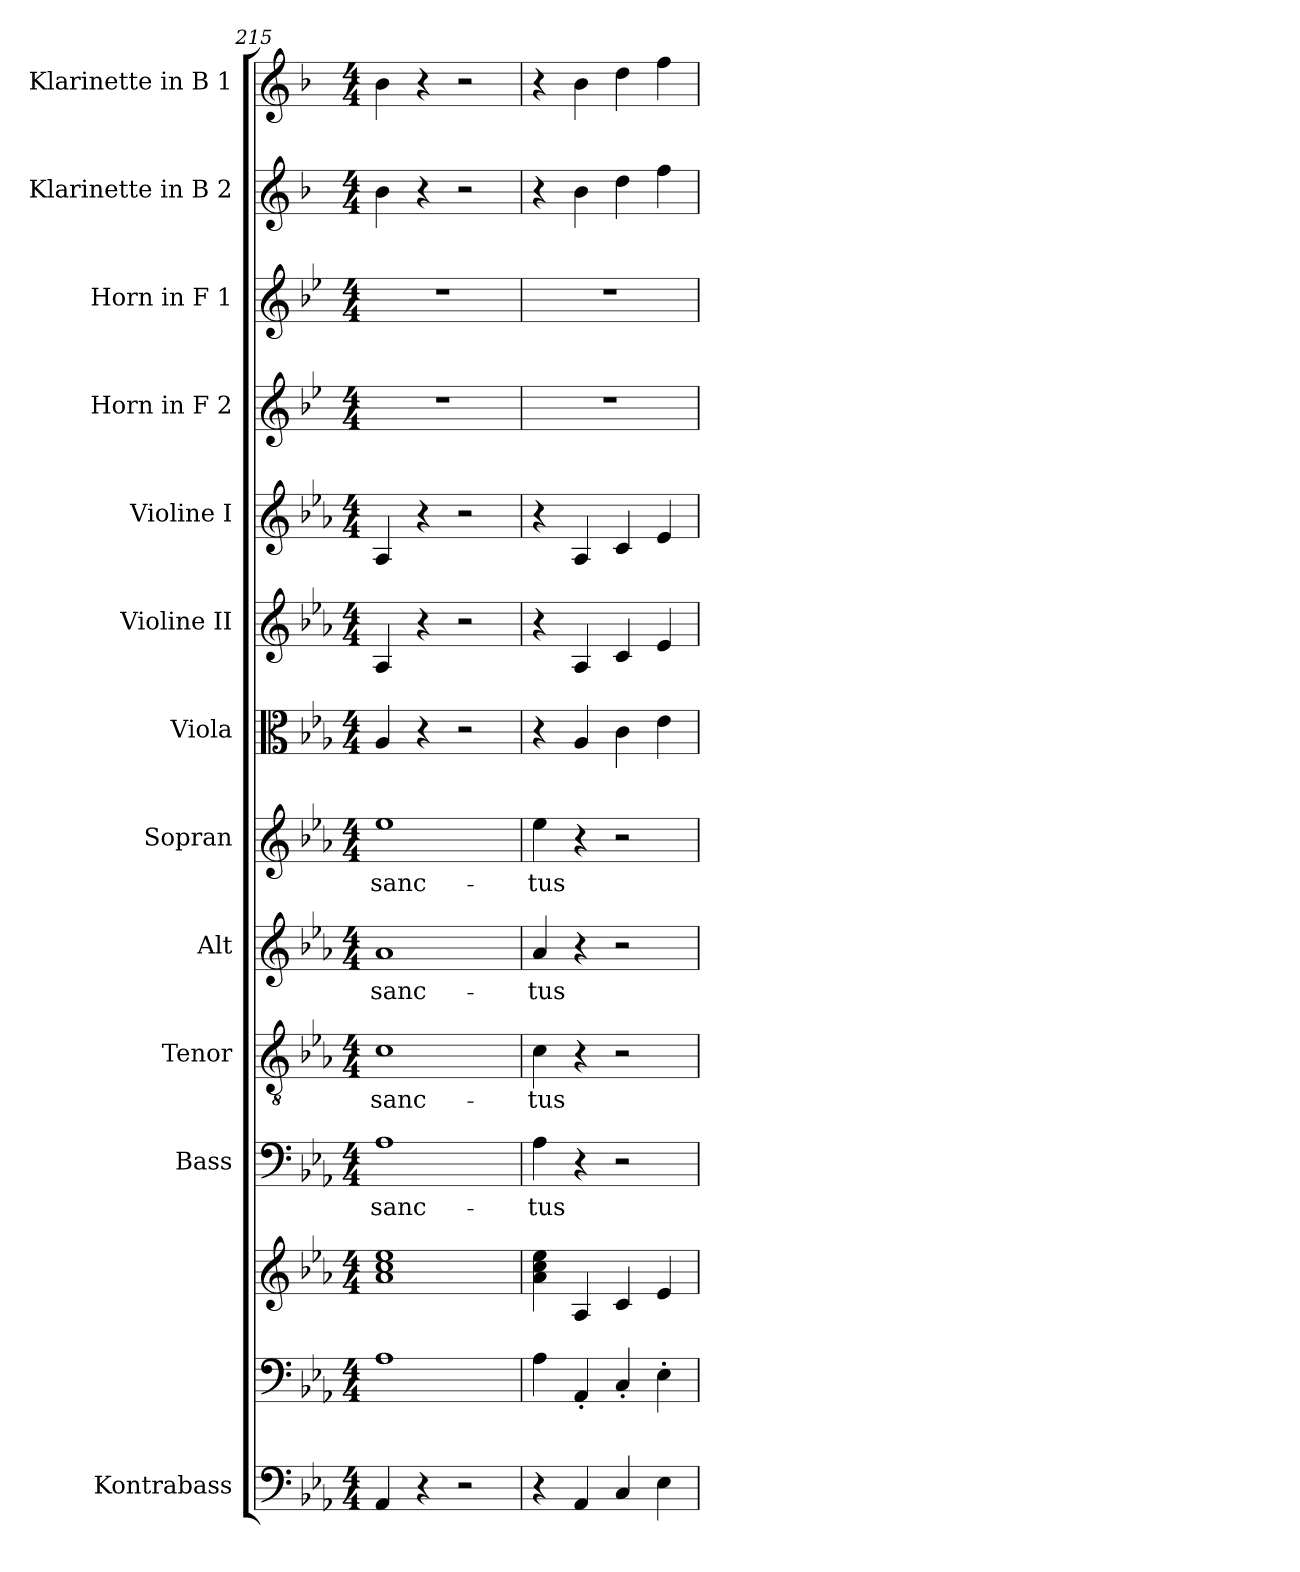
**kern	**kern	**kern	**kern	**text	**kern	**text	**kern	**text	**kern	**text	**kern	**kern	**kern	**kern	**kern	**kern	**kern
*part13	*part12	*part12	*part11	*part11	*part10	*part10	*part9	*part9	*part8	*part8	*part7	*part6	*part5	*part4	*part3	*part2	*part1
*staff14	*staff13	*staff12	*staff11	*staff11	*staff10	*staff10	*staff9	*staff9	*staff8	*staff8	*staff7	*staff6	*staff5	*staff4	*staff3	*staff2	*staff1
*I"Kontrabass	*	*	*I"Bass	*	*I"Tenor	*	*I"Alt	*	*I"Sopran	*	*I"Viola	*I"Violine II	*I"Violine I	*I"Horn in F 2	*I"Horn in F 1	*I"Klarinette in B 2	*I"Klarinette in B 1
*I'Kb.	*	*	*I'B	*	*I'T	*	*I'A	*	*I'S	*	*I'Vla.	*I'Vl. II	*I'Vl. I	*I'Hrn. 2	*I'Hrn. 1	*	*
*clefF4	*clefF4	*clefG2	*clefF4	*	*clefGv2	*	*clefG2	*	*clefG2	*	*clefC3	*clefG2	*clefG2	*clefG2	*clefG2	*clefG2	*clefG2
*ITrd7c12	*	*	*	*	*	*	*	*	*	*	*	*	*	*ITrd4c7	*ITrd4c7	*ITrd1c2	*ITrd1c2
*k[b-e-a-]	*k[b-e-a-]	*k[b-e-a-]	*k[b-e-a-]	*	*k[b-e-a-]	*	*k[b-e-a-]	*	*k[b-e-a-]	*	*k[b-e-a-]	*k[b-e-a-]	*k[b-e-a-]	*k[b-e-a-]	*k[b-e-a-]	*k[b-e-a-]	*k[b-e-a-]
*E-:	*E-:	*E-:	*E-:	*	*E-:	*	*E-:	*	*E-:	*	*E-:	*E-:	*E-:	*E-:	*E-:	*E-:	*E-:
*M4/4	*M4/4	*M4/4	*M4/4	*	*M4/4	*	*M4/4	*	*M4/4	*	*M4/4	*M4/4	*M4/4	*M4/4	*M4/4	*M4/4	*M4/4
=215	=215	=215	=215	=215	=215	=215	=215	=215	=215	=215	=215	=215	=215	=215	=215	=215	=215
!	!	!	!	!LO:LY:b	!	!LO:LY:b	!	!LO:LY:b	!	!LO:LY:b	!	!	!	!	!	!	!
4AAA-/	1A-	1a- 1cc 1ee-	1A-	sanc-	1c	sanc-	1a-	sanc-	1ee-	sanc-	4A-/	4A-/	4A-/	1r	1r	4a-\	4a-\
4r	.	.	.	.	.	.	.	.	.	.	4r	4r	4r	.	.	4r	4r
2r	.	.	.	.	.	.	.	.	.	.	2r	2r	2r	.	.	2r	2r
=216	=216	=216	=216	=216	=216	=216	=216	=216	=216	=216	=216	=216	=216	=216	=216	=216	=216
!	!	!	!	!LO:LY:b	!	!LO:LY:b	!	!LO:LY:b	!	!LO:LY:b	!	!	!	!	!	!	!
4r	4A-\	4a-\ 4cc\ 4ee-\	4A-\	-tus	4c\	-tus	4a-/	-tus	4ee-\	-tus	4r	4r	4r	1r	1r	4r	4r
4AAA-/	4AA-'</	4A-/	4r	.	4r	.	4r	.	4r	.	4A-/	4A-/	4A-/	.	.	4a-\	4a-\
4CC/	4C'</	4c/	2r	.	2r	.	2r	.	2r	.	4c\	4c/	4c/	.	.	4cc\	4cc\
4EE-\	4E-'>\	4e-/	.	.	.	.	.	.	.	.	4e-\	4e-/	4e-/	.	.	4ee-\	4ee-\
=	=	=	=	=	=	=	=	=	=	=	=	=	=	=	=	=	=
*-	*-	*-	*-	*-	*-	*-	*-	*-	*-	*-	*-	*-	*-	*-	*-	*-	*-
